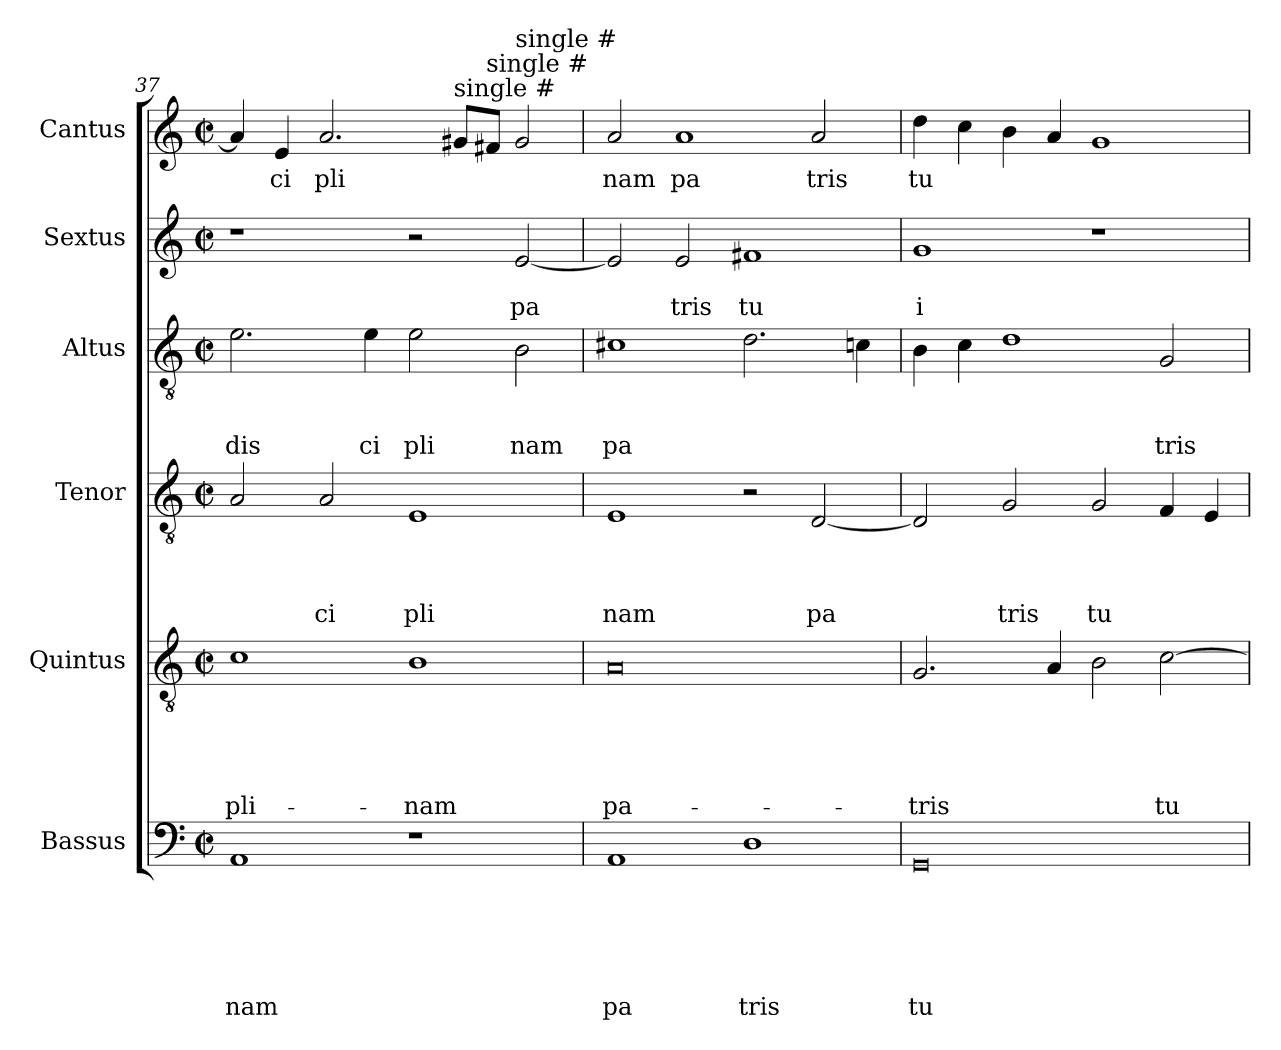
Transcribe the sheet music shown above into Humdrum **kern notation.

**kern	**text	**text	**text	**text	**text	**text	**kern	**text	**text	**text	**text	**text	**kern	**text	**text	**text	**text	**kern	**text	**text	**text	**kern	**text	**text	**kern	**text
*part6	*part6	*part6	*part6	*part6	*part6	*part6	*part5	*part5	*part5	*part5	*part5	*part5	*part4	*part4	*part4	*part4	*part4	*part3	*part3	*part3	*part3	*part2	*part2	*part2	*part1	*part1
*staff6	*staff6	*staff6	*staff6	*staff6	*staff6	*staff6	*staff5	*staff5	*staff5	*staff5	*staff5	*staff5	*staff4	*staff4	*staff4	*staff4	*staff4	*staff3	*staff3	*staff3	*staff3	*staff2	*staff2	*staff2	*staff1	*staff1
*I"Bassus	*	*	*	*	*	*	*I"Quintus	*	*	*	*	*	*I"Tenor	*	*	*	*	*I"Altus	*	*	*	*I"Sextus	*	*	*I"Cantus	*
*clefF4	*	*	*	*	*	*	*clefGv2	*	*	*	*	*	*clefGv2	*	*	*	*	*clefGv2	*	*	*	*clefG2	*	*	*clefG2	*
*k[]	*	*	*	*	*	*	*k[]	*	*	*	*	*	*k[]	*	*	*	*	*k[]	*	*	*	*k[]	*	*	*k[]	*
*C:	*	*	*	*	*	*	*C:	*	*	*	*	*	*C:	*	*	*	*	*C:	*	*	*	*C:	*	*	*C:	*
*M2/2	*	*	*	*	*	*	*M2/2	*	*	*	*	*	*M2/2	*	*	*	*	*M2/2	*	*	*	*M2/2	*	*	*M2/2	*
*met(c|)	*	*	*	*	*	*	*met(c|)	*	*	*	*	*	*met(c|)	*	*	*	*	*met(c|)	*	*	*	*met(c|)	*	*	*met(c|)	*
=37	=37	=37	=37	=37	=37	=37	=37	=37	=37	=37	=37	=37	=37	=37	=37	=37	=37	=37	=37	=37	=37	=37	=37	=37	=37	=37
!	!	!	!	!	!	!LO:LY:b	!	!	!	!	!	!LO:LY:b	!	!	!	!	!	!	!	!	!LO:LY:b	!	!	!	!	!
1AA	.	.	.	.	.	nam	1c	.	.	.	.	-pli-	2A/	.	.	.	.	2.e\	.	.	dis	1r	.	.	4a/]	.
!	!	!	!	!	!	!	!	!	!	!	!	!	!	!	!	!	!	!	!	!	!	!	!	!	!	!LO:LY:b
.	.	.	.	.	.	.	.	.	.	.	.	.	.	.	.	.	.	.	.	.	.	.	.	.	4e/	ci
!	!	!	!	!	!	!	!	!	!	!	!	!	!	!	!	!	!LO:LY:b	!	!	!	!	!	!	!	!	!LO:LY:b
.	.	.	.	.	.	.	.	.	.	.	.	.	2A/	.	.	.	ci	.	.	.	.	.	.	.	2.a/	pli
!	!	!	!	!	!	!	!	!	!	!	!	!	!	!	!	!	!	!	!	!	!LO:LY:b	!	!	!	!	!
.	.	.	.	.	.	.	.	.	.	.	.	.	.	.	.	.	.	4e\	.	.	ci	.	.	.	.	.
!	!	!	!	!	!	!	!	!	!	!	!	!LO:LY:b	!	!	!	!	!LO:LY:b	!	!	!	!LO:LY:b	!	!	!	!	!
1r	.	.	.	.	.	.	1B	.	.	.	.	-nam	1E	.	.	.	pli	2e\	.	.	pli	2r	.	.	.	.
!	!	!	!	!	!	!	!	!	!	!	!	!	!	!	!	!	!	!	!	!	!	!	!	!	!LO:TX:a:t=single #	!
.	.	.	.	.	.	.	.	.	.	.	.	.	.	.	.	.	.	.	.	.	.	.	.	.	8g#/L	.
!	!	!	!	!	!	!	!	!	!	!	!	!	!	!	!	!	!	!	!	!	!	!	!	!	!LO:TX:a:t=single #	!
.	.	.	.	.	.	.	.	.	.	.	.	.	.	.	.	.	.	.	.	.	.	.	.	.	8f#/J	.
!	!	!	!	!	!	!	!	!	!	!	!	!	!	!	!	!	!	!	!	!	!	!	!	!	!LO:TX:a:t=single #	!
!	!	!	!	!	!	!	!	!	!	!	!	!	!	!	!	!	!	!	!	!	!LO:LY:b	!	!	!LO:LY:b	!	!
.	.	.	.	.	.	.	.	.	.	.	.	.	.	.	.	.	.	2B\	.	.	nam	[<2e/	.	pa	2g#/	.
=38	=38	=38	=38	=38	=38	=38	=38	=38	=38	=38	=38	=38	=38	=38	=38	=38	=38	=38	=38	=38	=38	=38	=38	=38	=38	=38
!	!	!	!	!	!	!LO:LY:b	!	!	!	!	!	!LO:LY:b	!	!	!	!	!LO:LY:b	!	!	!	!LO:LY:b	!	!	!	!	!LO:LY:b
1AA	.	.	.	.	.	pa	0A	.	.	.	.	pa-	1E	.	.	.	nam	1c#X	.	.	pa	2e/]	.	.	2a/	nam
!	!	!	!	!	!	!	!	!	!	!	!	!	!	!	!	!	!	!	!	!	!	!	!	!LO:LY:b	!	!LO:LY:b
.	.	.	.	.	.	.	.	.	.	.	.	.	.	.	.	.	.	.	.	.	.	2e/	.	tris	1a	pa
!	!	!	!	!	!	!LO:LY:b	!	!	!	!	!	!	!	!	!	!	!	!	!	!	!	!	!	!LO:LY:b	!	!
1D	.	.	.	.	.	tris	.	.	.	.	.	.	2r	.	.	.	.	2.d\	.	.	.	1f#X	.	tu	.	.
!	!	!	!	!	!	!	!	!	!	!	!	!	!	!	!	!	!LO:LY:b	!	!	!	!	!	!	!	!	!LO:LY:b
.	.	.	.	.	.	.	.	.	.	.	.	.	[<2D/	.	.	.	pa	.	.	.	.	.	.	.	2a/	tris
.	.	.	.	.	.	.	.	.	.	.	.	.	.	.	.	.	.	4cn\	.	.	.	.	.	.	.	.
=39	=39	=39	=39	=39	=39	=39	=39	=39	=39	=39	=39	=39	=39	=39	=39	=39	=39	=39	=39	=39	=39	=39	=39	=39	=39	=39
!	!	!	!	!	!	!LO:LY:b	!	!	!	!	!	!LO:LY:b	!	!	!	!	!	!	!	!	!	!	!	!LO:LY:b	!	!LO:LY:b
0GG	.	.	.	.	.	tu	2.G/	.	.	.	.	-tris	2D/]	.	.	.	.	4B\	.	.	.	1g	.	i	4dd\	tu
.	.	.	.	.	.	.	.	.	.	.	.	.	.	.	.	.	.	4c\	.	.	.	.	.	.	4cc\	.
!	!	!	!	!	!	!	!	!	!	!	!	!	!	!	!	!	!LO:LY:b	!	!	!	!	!	!	!	!	!
.	.	.	.	.	.	.	.	.	.	.	.	.	2G/	.	.	.	tris	1d	.	.	.	.	.	.	4b\	.
.	.	.	.	.	.	.	4A/	.	.	.	.	.	.	.	.	.	.	.	.	.	.	.	.	.	4a/	.
!	!	!	!	!	!	!	!	!	!	!	!	!	!	!	!	!	!LO:LY:b	!	!	!	!	!	!	!	!	!
.	.	.	.	.	.	.	2B\	.	.	.	.	.	2G/	.	.	.	tu	.	.	.	.	1r	.	.	1g	.
!	!	!	!	!	!	!	!	!	!	!	!	!LO:LY:b	!	!	!	!	!	!	!	!	!LO:LY:b	!	!	!	!	!
.	.	.	.	.	.	.	[>2c\	.	.	.	.	tu-	4F/	.	.	.	.	2G/	.	.	tris	.	.	.	.	.
.	.	.	.	.	.	.	.	.	.	.	.	.	4E/	.	.	.	.	.	.	.	.	.	.	.	.	.
=	=	=	=	=	=	=	=	=	=	=	=	=	=	=	=	=	=	=	=	=	=	=	=	=	=	=
*-	*-	*-	*-	*-	*-	*-	*-	*-	*-	*-	*-	*-	*-	*-	*-	*-	*-	*-	*-	*-	*-	*-	*-	*-	*-	*-
